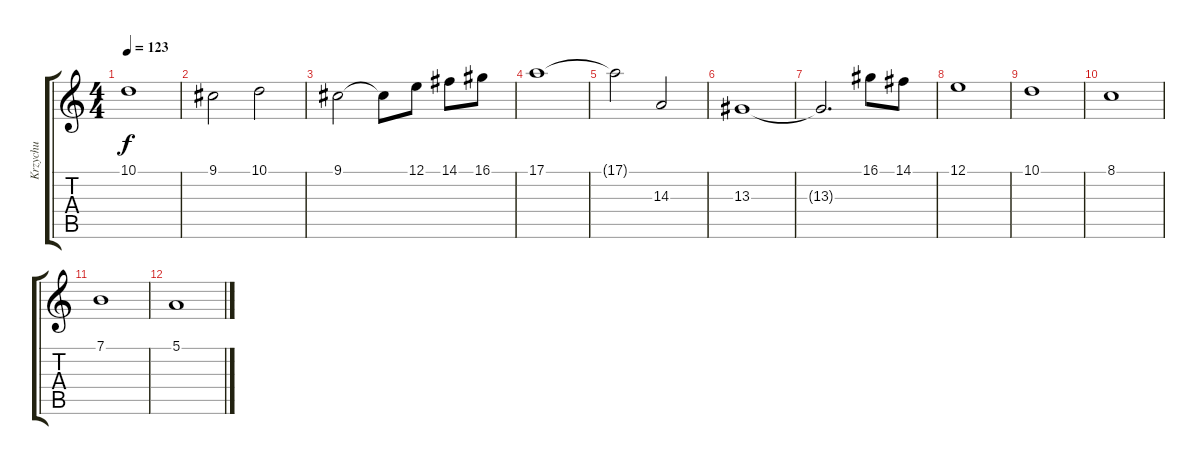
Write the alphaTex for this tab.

\track ("Krzychu" "Krzychu") {instrument stringensemble1}
\staff {score tabs}
\tuning (E4 B3 G3 D3 A2 E2) {hide}
\ts (4 4)
\tempo 123
\clef g2
\ks c
10.1.1{dy f} |
9.1.2 10.1.2 |
9.1.2 9.1{t}.8 12.1.8 14.1.8 16.1.8 |
17.1.1 |
17.1{t}.2 14.3.2 |
13.3.1 |
13.3{t}.2{d} 16.1.8 14.1.8 |
12.1.1 |
10.1.1 |
8.1.1 |
7.1.1 |
5.1.1
